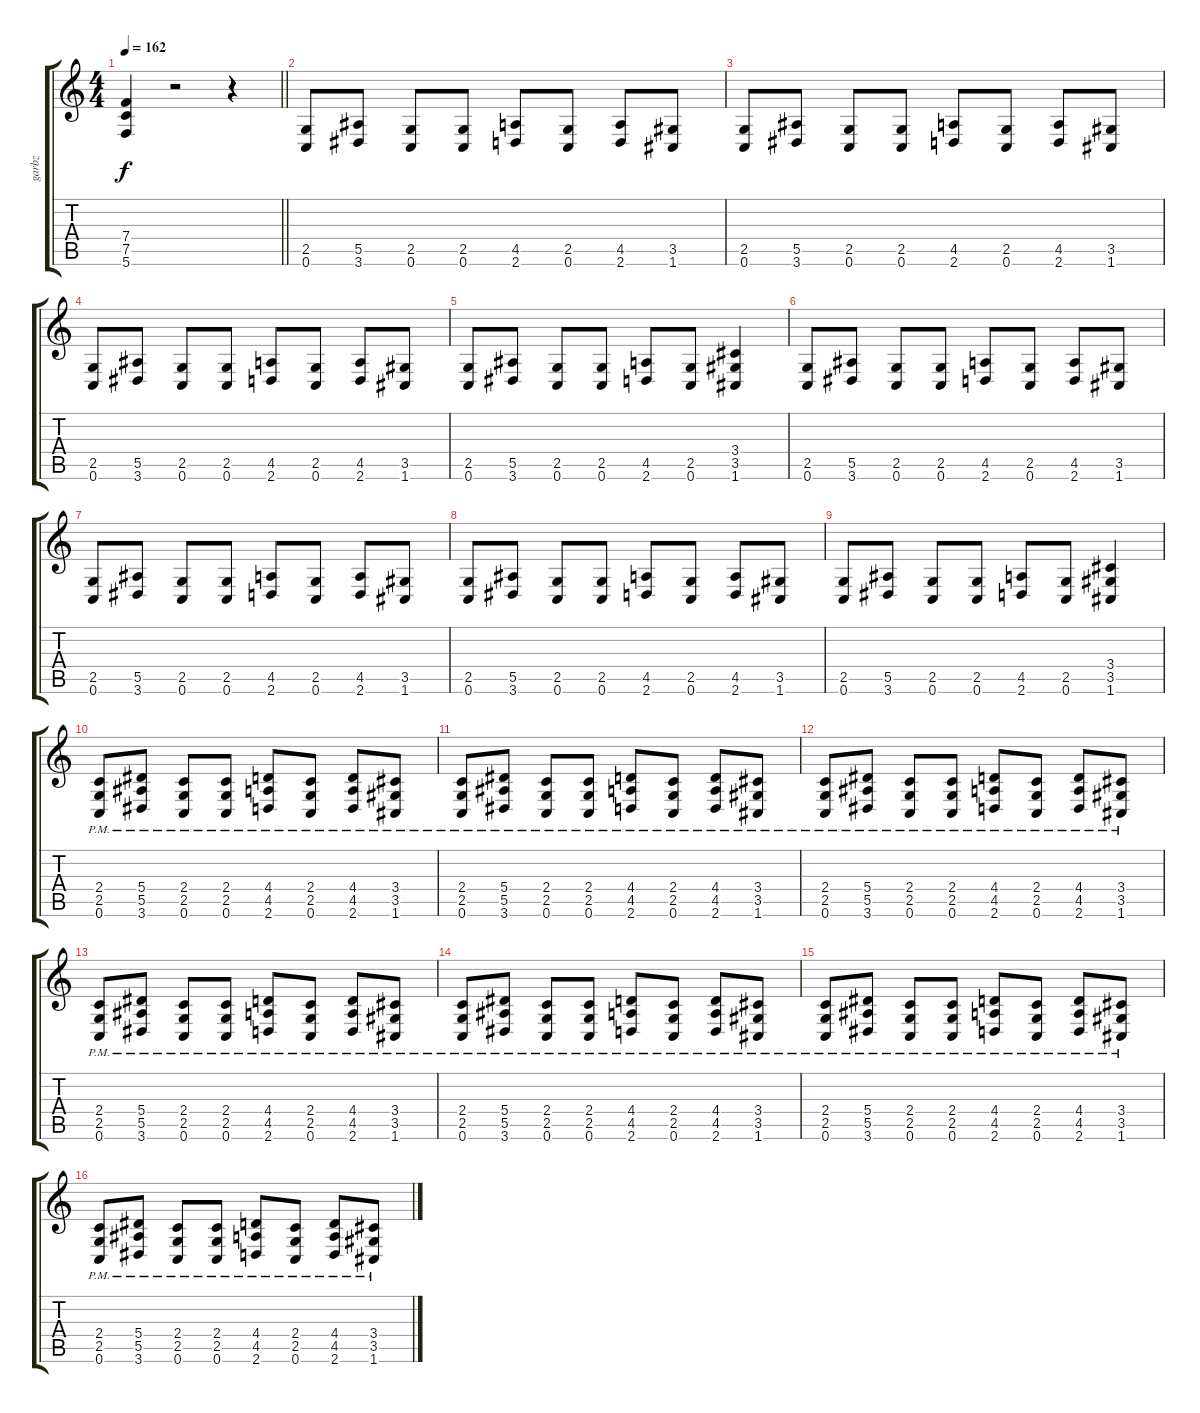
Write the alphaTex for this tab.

\track ("garbz" "garbz") {instrument distortionguitar}
\staff {score tabs}
\tuning (C4 G3 Eb3 Bb2 F2 C2) {hide}
\ts (4 4)
\tempo 162
\clef g2
\barLineRight lightlight
\ks c
(7.4{t} 7.5{t} 5.6{t}).4{dy f} r.2 r.4 |
(2.5 0.6).8 (5.5 3.6).8 (2.5 0.6).8 (2.5 0.6).8 (4.5 2.6).8 (2.5 0.6).8 (4.5 2.6).8 (3.5 1.6).8 |
(2.5 0.6).8 (5.5 3.6).8 (2.5 0.6).8 (2.5 0.6).8 (4.5 2.6).8 (2.5 0.6).8 (4.5 2.6).8 (3.5 1.6).8 |
(2.5 0.6).8 (5.5 3.6).8 (2.5 0.6).8 (2.5 0.6).8 (4.5 2.6).8 (2.5 0.6).8 (4.5 2.6).8 (3.5 1.6).8 |
(2.5 0.6).8 (5.5 3.6).8 (2.5 0.6).8 (2.5 0.6).8 (4.5 2.6).8 (2.5 0.6).8 (3.4 3.5 1.6).4 |
(2.5 0.6).8 (5.5 3.6).8 (2.5 0.6).8 (2.5 0.6).8 (4.5 2.6).8 (2.5 0.6).8 (4.5 2.6).8 (3.5 1.6).8 |
(2.5 0.6).8 (5.5 3.6).8 (2.5 0.6).8 (2.5 0.6).8 (4.5 2.6).8 (2.5 0.6).8 (4.5 2.6).8 (3.5 1.6).8 |
(2.5 0.6).8 (5.5 3.6).8 (2.5 0.6).8 (2.5 0.6).8 (4.5 2.6).8 (2.5 0.6).8 (4.5 2.6).8 (3.5 1.6).8 |
(2.5 0.6).8 (5.5 3.6).8 (2.5 0.6).8 (2.5 0.6).8 (4.5 2.6).8 (2.5 0.6).8 (3.4 3.5 1.6).4 |
(2.4{pm} 2.5{pm} 0.6{pm}).8 (5.4{pm} 5.5{pm} 3.6{pm}).8 (2.4{pm} 2.5{pm} 0.6{pm}).8 (2.4{pm} 2.5{pm} 0.6{pm}).8 (4.4{pm} 4.5{pm} 2.6{pm}).8 (2.4{pm} 2.5{pm} 0.6{pm}).8 (4.4{pm} 4.5{pm} 2.6{pm}).8 (3.4{pm} 3.5{pm} 1.6{pm}).8 |
(2.4{pm} 2.5{pm} 0.6{pm}).8 (5.4{pm} 5.5{pm} 3.6{pm}).8 (2.4{pm} 2.5{pm} 0.6{pm}).8 (2.4{pm} 2.5{pm} 0.6{pm}).8 (4.4{pm} 4.5{pm} 2.6{pm}).8 (2.4{pm} 2.5{pm} 0.6{pm}).8 (4.4{pm} 4.5{pm} 2.6{pm}).8 (3.4{pm} 3.5{pm} 1.6{pm}).8 |
(2.4{pm} 2.5{pm} 0.6{pm}).8 (5.4{pm} 5.5{pm} 3.6{pm}).8 (2.4{pm} 2.5{pm} 0.6{pm}).8 (2.4{pm} 2.5{pm} 0.6{pm}).8 (4.4{pm} 4.5{pm} 2.6{pm}).8 (2.4{pm} 2.5{pm} 0.6{pm}).8 (4.4{pm} 4.5{pm} 2.6{pm}).8 (3.4{pm} 3.5{pm} 1.6{pm}).8 |
(2.4{pm} 2.5{pm} 0.6{pm}).8 (5.4{pm} 5.5{pm} 3.6{pm}).8 (2.4{pm} 2.5{pm} 0.6{pm}).8 (2.4{pm} 2.5{pm} 0.6{pm}).8 (4.4{pm} 4.5{pm} 2.6{pm}).8 (2.4{pm} 2.5{pm} 0.6{pm}).8 (4.4{pm} 4.5{pm} 2.6{pm}).8 (3.4{pm} 3.5{pm} 1.6{pm}).8 |
(2.4{pm} 2.5{pm} 0.6{pm}).8 (5.4{pm} 5.5{pm} 3.6{pm}).8 (2.4{pm} 2.5{pm} 0.6{pm}).8 (2.4{pm} 2.5{pm} 0.6{pm}).8 (4.4{pm} 4.5{pm} 2.6{pm}).8 (2.4{pm} 2.5{pm} 0.6{pm}).8 (4.4{pm} 4.5{pm} 2.6{pm}).8 (3.4{pm} 3.5{pm} 1.6{pm}).8 |
(2.4{pm} 2.5{pm} 0.6{pm}).8 (5.4{pm} 5.5{pm} 3.6{pm}).8 (2.4{pm} 2.5{pm} 0.6{pm}).8 (2.4{pm} 2.5{pm} 0.6{pm}).8 (4.4{pm} 4.5{pm} 2.6{pm}).8 (2.4{pm} 2.5{pm} 0.6{pm}).8 (4.4{pm} 4.5{pm} 2.6{pm}).8 (3.4{pm} 3.5{pm} 1.6{pm}).8 |
(2.4{pm} 2.5{pm} 0.6{pm}).8 (5.4{pm} 5.5{pm} 3.6{pm}).8 (2.4{pm} 2.5{pm} 0.6{pm}).8 (2.4{pm} 2.5{pm} 0.6{pm}).8 (4.4{pm} 4.5{pm} 2.6{pm}).8 (2.4{pm} 2.5{pm} 0.6{pm}).8 (4.4{pm} 4.5{pm} 2.6{pm}).8 (3.4{pm} 3.5{pm} 1.6{pm}).8
